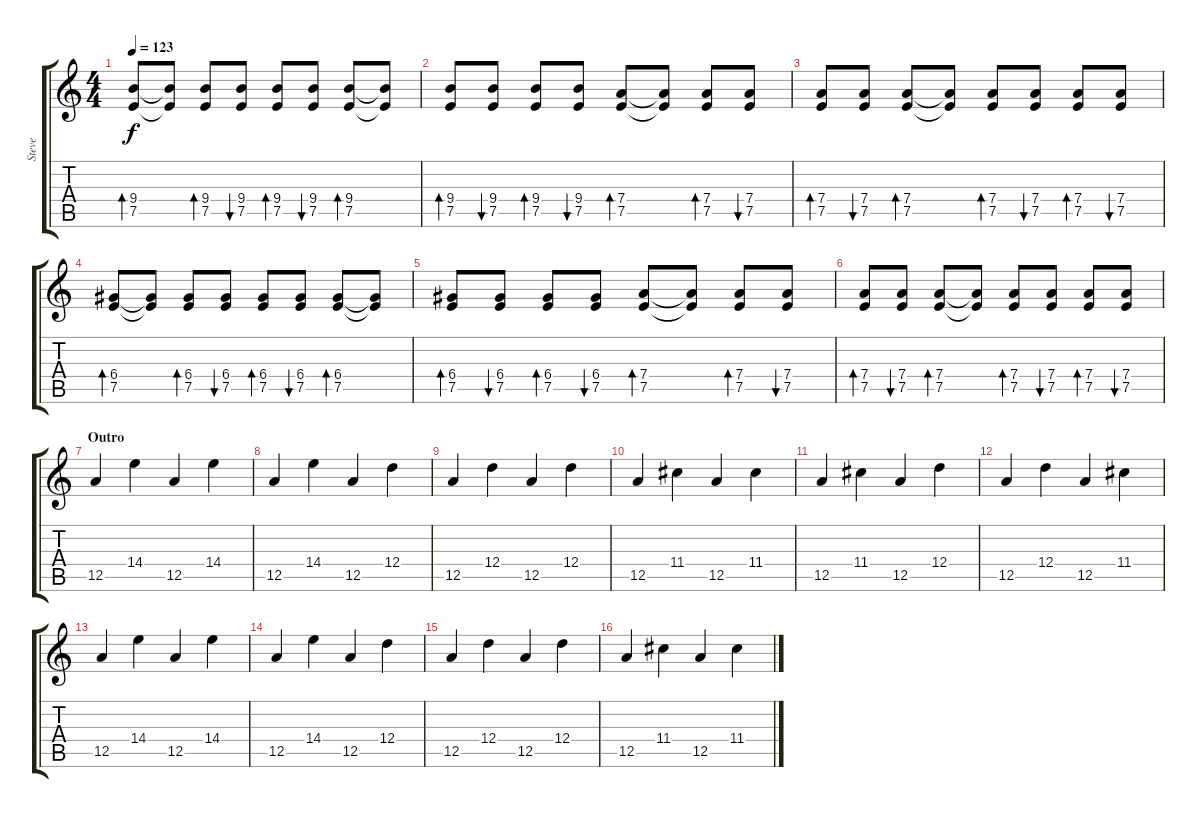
\track ("Steve" "Steve") {instrument electricguitarjazz}
\staff {score tabs}
\tuning (E4 B3 G3 D3 A2 E2) {hide}
\ts (4 4)
\tempo 123
\clef g2
\ks c
(9.4 7.5).8{bd 60 dy f} (9.4{t} 7.5{t}).8 (9.4 7.5).8{bd 60} (9.4 7.5).8{bu 60} (9.4 7.5).8{bd 60} (9.4 7.5).8{bu 60} (9.4 7.5).8{bd 60} (9.4{t} 7.5{t}).8 |
(9.4 7.5).8{bd 60} (9.4 7.5).8{bu 60} (9.4 7.5).8{bd 60} (9.4 7.5).8{bu 60} (7.4 7.5).8{bd 60} (7.4{t} 7.5{t}).8 (7.4 7.5).8{bd 60} (7.4 7.5).8{bu 60} |
(7.4 7.5).8{bd 60} (7.4 7.5).8{bu 60} (7.4 7.5).8{bd 60} (7.4{t} 7.5{t}).8 (7.4 7.5).8{bd 60} (7.4 7.5).8{bu 60} (7.4 7.5).8{bd 60} (7.4 7.5).8{bu 60} |
(6.4 7.5).8{bd 60} (6.4{t} 7.5{t}).8 (6.4 7.5).8{bd 60} (6.4 7.5).8{bu 60} (6.4 7.5).8{bd 60} (6.4 7.5).8{bu 60} (6.4 7.5).8{bd 60} (6.4{t} 7.5{t}).8 |
(6.4 7.5).8{bd 60} (6.4 7.5).8{bu 60} (6.4 7.5).8{bd 60} (6.4 7.5).8{bu 60} (7.4 7.5).8{bd 60} (7.4{t} 7.5{t}).8 (7.4 7.5).8{bd 60} (7.4 7.5).8{bu 60} |
(7.4 7.5).8{bd 60} (7.4 7.5).8{bu 60} (7.4 7.5).8{bd 60} (7.4{t} 7.5{t}).8 (7.4 7.5).8{bd 60} (7.4 7.5).8{bu 60} (7.4 7.5).8{bd 60} (7.4 7.5).8{bu 60} |
\section ("" "Outro")
12.5.4{volume 16 instrument distortionguitar} 14.4.4 12.5.4 14.4.4 |
12.5.4{instrument distortionguitar} 14.4.4 12.5.4 12.4.4 |
12.5.4{instrument distortionguitar} 12.4.4 12.5.4 12.4.4 |
12.5.4{instrument distortionguitar} 11.4.4 12.5.4 11.4.4 |
12.5.4{instrument distortionguitar} 11.4.4 12.5.4 12.4.4 |
12.5.4{instrument distortionguitar} 12.4.4 12.5.4 11.4.4 |
12.5.4{volume 16 instrument distortionguitar} 14.4.4 12.5.4 14.4.4 |
12.5.4{instrument distortionguitar} 14.4.4 12.5.4 12.4.4 |
12.5.4{instrument distortionguitar} 12.4.4 12.5.4 12.4.4 |
12.5.4{instrument distortionguitar} 11.4.4 12.5.4 11.4.4
